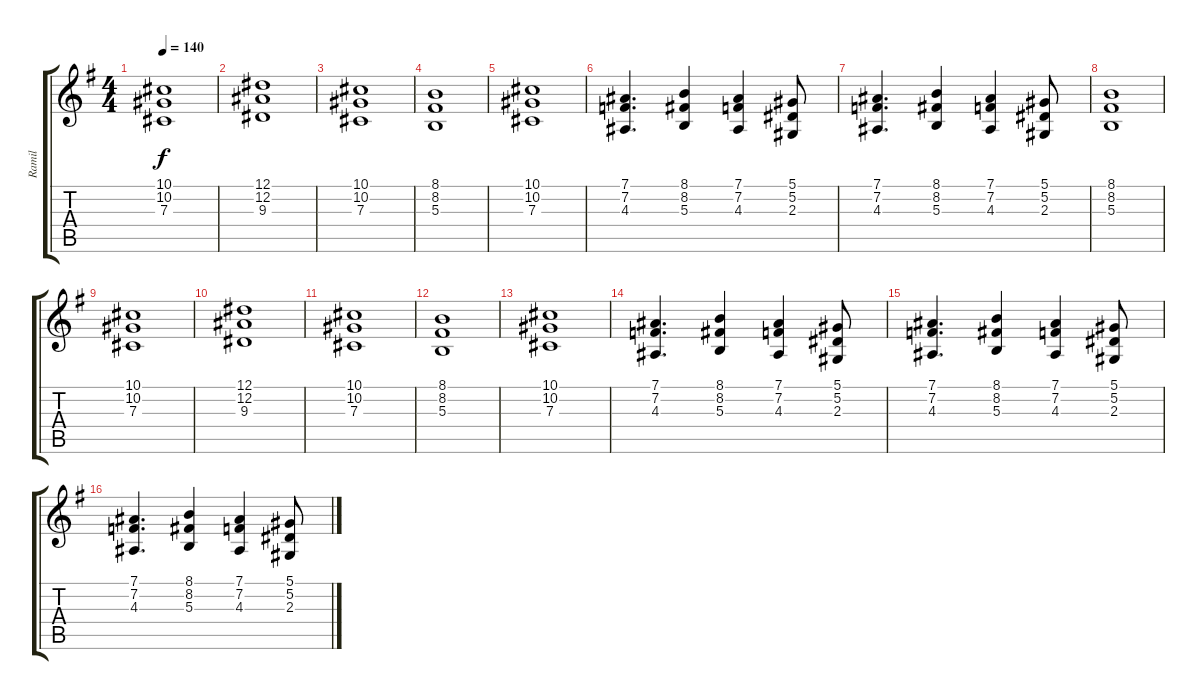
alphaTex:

\track ("Ramil" "Ramil") {instrument stringensemble1}
\staff {score tabs}
\tuning (Eb4 Bb3 Gb3 Db3 Ab2 Eb2) {hide}
\ts (4 4)
\tempo 140
\clef g2
\ks g
(10.1 10.2 7.3).1{dy f} |
(12.1 12.2 9.3).1 |
(10.1 10.2 7.3).1 |
(8.1 8.2 5.3).1 |
(10.1 10.2 7.3).1 |
(7.1 7.2 4.3).4{d} (8.1 8.2 5.3).4 (7.1 7.2 4.3).4 (5.1 5.2 2.3).8 |
(7.1 7.2 4.3).4{d} (8.1 8.2 5.3).4 (7.1 7.2 4.3).4 (5.1 5.2 2.3).8 |
(8.1 8.2 5.3).1{volume 10} |
(10.1 10.2 7.3).1 |
(12.1 12.2 9.3).1 |
(10.1 10.2 7.3).1 |
(8.1 8.2 5.3).1 |
(10.1 10.2 7.3).1 |
(7.1 7.2 4.3).4{d} (8.1 8.2 5.3).4 (7.1 7.2 4.3).4 (5.1 5.2 2.3).8 |
(7.1 7.2 4.3).4{d} (8.1 8.2 5.3).4 (7.1 7.2 4.3).4 (5.1 5.2 2.3).8 |
(7.1 7.2 4.3).4{d} (8.1 8.2 5.3).4 (7.1 7.2 4.3).4 (5.1 5.2 2.3).8
